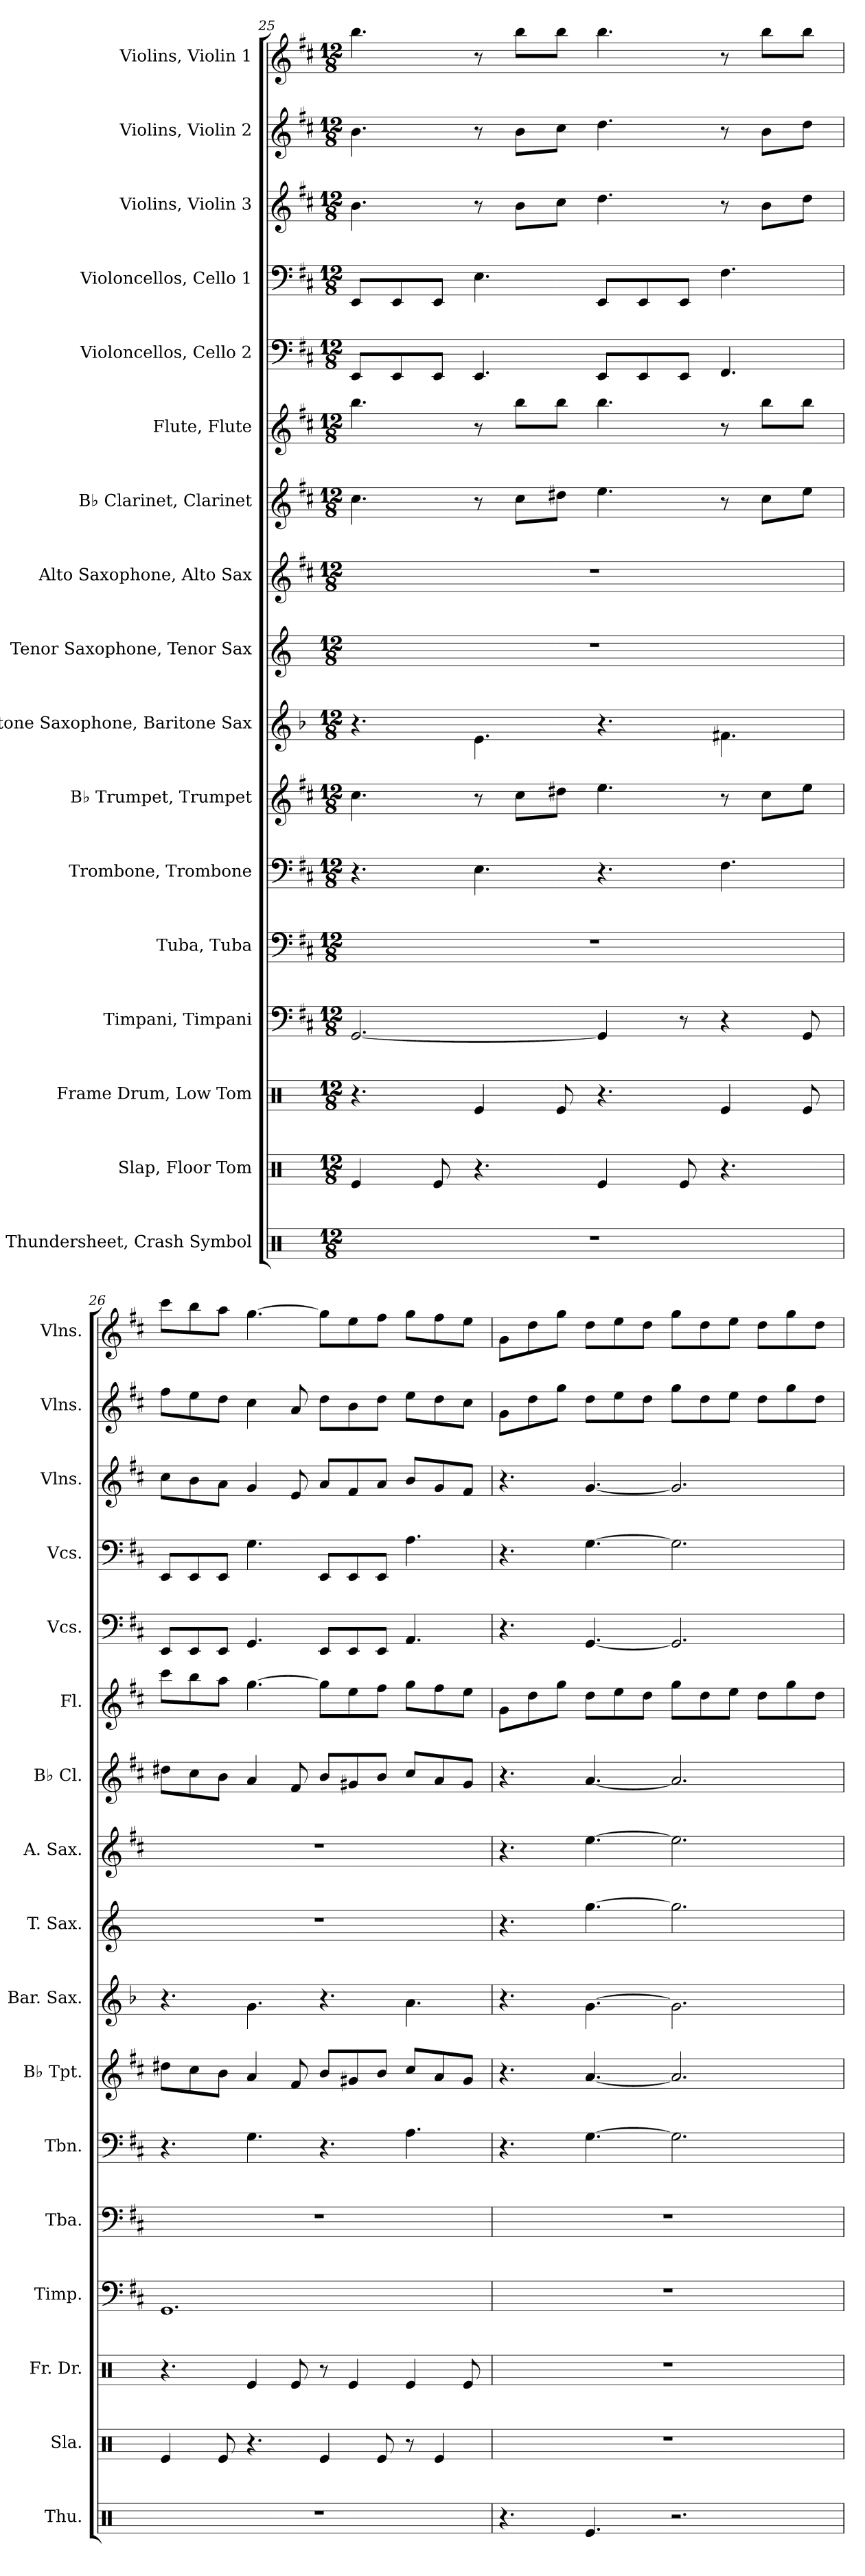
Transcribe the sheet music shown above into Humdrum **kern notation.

**kern	**kern	**kern	**kern	**kern	**kern	**kern	**kern	**kern	**kern	**kern	**kern	**kern	**kern	**kern	**kern	**kern
*part17	*part16	*part15	*part14	*part13	*part12	*part11	*part10	*part9	*part8	*part7	*part6	*part5	*part4	*part3	*part2	*part1
*staff17	*staff16	*staff15	*staff14	*staff13	*staff12	*staff11	*staff10	*staff9	*staff8	*staff7	*staff6	*staff5	*staff4	*staff3	*staff2	*staff1
*I"Thundersheet, Crash Symbol	*I"Slap, Floor Tom	*I"Frame Drum, Low Tom	*I"Timpani, Timpani	*I"Tuba, Tuba	*I"Trombone, Trombone	*I"B♭ Trumpet, Trumpet	*I"Baritone Saxophone, Baritone Sax	*I"Tenor Saxophone, Tenor Sax	*I"Alto Saxophone, Alto Sax	*I"B♭ Clarinet, Clarinet	*I"Flute, Flute	*I"Violoncellos, Cello 2	*I"Violoncellos, Cello 1	*I"Violins, Violin 3	*I"Violins, Violin 2	*I"Violins, Violin 1
*I'Thu.	*I'Sla.	*I'Fr. Dr.	*I'Timp.	*I'Tba.	*I'Tbn.	*I'B♭ Tpt.	*I'Bar. Sax.	*I'T. Sax.	*I'A. Sax.	*I'B♭ Cl.	*I'Fl.	*I'Vcs.	*I'Vcs.	*I'Vlns.	*I'Vlns.	*I'Vlns.
*clefX	*clefX	*clefX	*clefF4	*clefF4	*clefF4	*clefG2	*clefG2	*clefG2	*clefG2	*clefG2	*clefG2	*clefF4	*clefF4	*clefG2	*clefG2	*clefG2
*	*	*	*	*	*	*ITrd1c2	*ITrd12c21	*ITrd8c14	*ITrd5c9	*ITrd1c2	*	*	*	*	*	*
*k[]	*k[]	*k[]	*k[f#c#]	*k[f#c#]	*k[f#c#]	*k[]	*k[b-]	*k[]	*k[b-]	*k[]	*k[f#c#]	*k[f#c#]	*k[f#c#]	*k[f#c#]	*k[f#c#]	*k[f#c#]
*M12/8	*M12/8	*M12/8	*M12/8	*M12/8	*M12/8	*M12/8	*M12/8	*M12/8	*M12/8	*M12/8	*M12/8	*M12/8	*M12/8	*M12/8	*M12/8	*M12/8
=25	=25	=25	=25	=25	=25	=25	=25	=25	=25	=25	=25	=25	=25	=25	=25	=25
1.r	4Re/	4.r	[2.GG/	1.r	4.r	4.b\	4.r	1.r	1.r	4.b\	4.bb\	8EE/L	8EE/L	4.b\	4.b\	4.bb\
.	.	.	.	.	.	.	.	.	.	.	.	8EE/	8EE/	.	.	.
.	8Re/	.	.	.	.	.	.	.	.	.	.	8EE/J	8EE/J	.	.	.
.	4.r	4Re/	.	.	4.E\	8r	4.E\	.	.	8r	8r	4.EE/	4.E\	8r	8r	8r
.	.	.	.	.	.	8b\L	.	.	.	8b\L	8bb\L	.	.	8b\L	8b\L	8bb\L
.	.	8Re/	.	.	.	8cc#X\J	.	.	.	8cc#X\J	8bb\J	.	.	8cc#\J	8cc#\J	8bb\J
.	4Re/	4.r	4GG/]	.	4.r	4.dd\	4.r	.	.	4.dd\	4.bb\	8EE/L	8EE/L	4.dd\	4.dd\	4.bb\
.	.	.	.	.	.	.	.	.	.	.	.	8EE/	8EE/	.	.	.
.	8Re/	.	8r	.	.	.	.	.	.	.	.	8EE/J	8EE/J	.	.	.
.	4.r	4Re/	4r	.	4.F#\	8r	4.F#X\	.	.	8r	8r	4.FF#/	4.F#\	8r	8r	8r
.	.	.	.	.	.	8b\L	.	.	.	8b\L	8bb\L	.	.	8b\L	8b\L	8bb\L
.	.	8Re/	8GG/	.	.	8dd\J	.	.	.	8dd\J	8bb\J	.	.	8dd\J	8dd\J	8bb\J
!!LO:PB:g=z
=26	=26	=26	=26	=26	=26	=26	=26	=26	=26	=26	=26	=26	=26	=26	=26	=26
1.r	4Re/	4.r	1.GG	1.r	4.r	8cc#X\L	4.r	1.r	1.r	8cc#X\L	8ccc#\L	8EE/L	8EE/L	8cc#\L	8ff#\L	8ccc#\L
.	.	.	.	.	.	8b\	.	.	.	8b\	8bb\	8EE/	8EE/	8b\	8ee\	8bb\
.	8Re/	.	.	.	.	8a\J	.	.	.	8a\J	8aa\J	8EE/J	8EE/J	8a\J	8dd\J	8aa\J
.	4.r	4Re/	.	.	4.G\	4g/	4.G\	.	.	4g/	[4.gg\	4.GG/	4.G\	4g/	4cc#\	[4.gg\
.	.	8Re/	.	.	.	8e/	.	.	.	8e/	.	.	.	8e/	8a/	.
.	4Re/	8r	.	.	4.r	8a/L	4.r	.	.	8a/L	8gg\L]	8EE/L	8EE/L	8a/L	8dd\L	8gg\L]
.	.	4Re/	.	.	.	8f#X/	.	.	.	8f#X/	8ee\	8EE/	8EE/	8f#/	8b\	8ee\
.	8Re/	.	.	.	.	8a/J	.	.	.	8a/J	8ff#\J	8EE/J	8EE/J	8a/J	8dd\J	8ff#\J
.	8r	4Re/	.	.	4.A\	8b/L	4.A\	.	.	8b/L	8gg\L	4.AA/	4.A\	8b/L	8ee\L	8gg\L
.	4Re/	.	.	.	.	8g/	.	.	.	8g/	8ff#\	.	.	8g/	8dd\	8ff#\
.	.	8Re/	.	.	.	8f#/J	.	.	.	8f#/J	8ee\J	.	.	8f#/J	8cc#\J	8ee\J
=27	=27	=27	=27	=27	=27	=27	=27	=27	=27	=27	=27	=27	=27	=27	=27	=27
4.r	1.r	1.r	1.r	1.r	4.r	4.r	4.r	4.r	4.r	4.r	8g\L	4.r	4.r	4.r	8g\L	8g\L
.	.	.	.	.	.	.	.	.	.	.	8dd\	.	.	.	8dd\	8dd\
.	.	.	.	.	.	.	.	.	.	.	8gg\J	.	.	.	8gg\J	8gg\J
4.Re/	.	.	.	.	[4.G\	[4.g/	[4.G\	[4.g\	[4.g\	[4.g/	8dd\L	[4.GG/	[4.G\	[4.g/	8dd\L	8dd\L
.	.	.	.	.	.	.	.	.	.	.	8ee\	.	.	.	8ee\	8ee\
.	.	.	.	.	.	.	.	.	.	.	8dd\J	.	.	.	8dd\J	8dd\J
2.r	.	.	.	.	2.G\]	2.g/]	2.G\]	2.g\]	2.g\]	2.g/]	8gg\L	2.GG/]	2.G\]	2.g/]	8gg\L	8gg\L
.	.	.	.	.	.	.	.	.	.	.	8dd\	.	.	.	8dd\	8dd\
.	.	.	.	.	.	.	.	.	.	.	8ee\J	.	.	.	8ee\J	8ee\J
.	.	.	.	.	.	.	.	.	.	.	8dd\L	.	.	.	8dd\L	8dd\L
.	.	.	.	.	.	.	.	.	.	.	8gg\	.	.	.	8gg\	8gg\
.	.	.	.	.	.	.	.	.	.	.	8dd\J	.	.	.	8dd\J	8dd\J
=	=	=	=	=	=	=	=	=	=	=	=	=	=	=	=	=
*-	*-	*-	*-	*-	*-	*-	*-	*-	*-	*-	*-	*-	*-	*-	*-	*-
